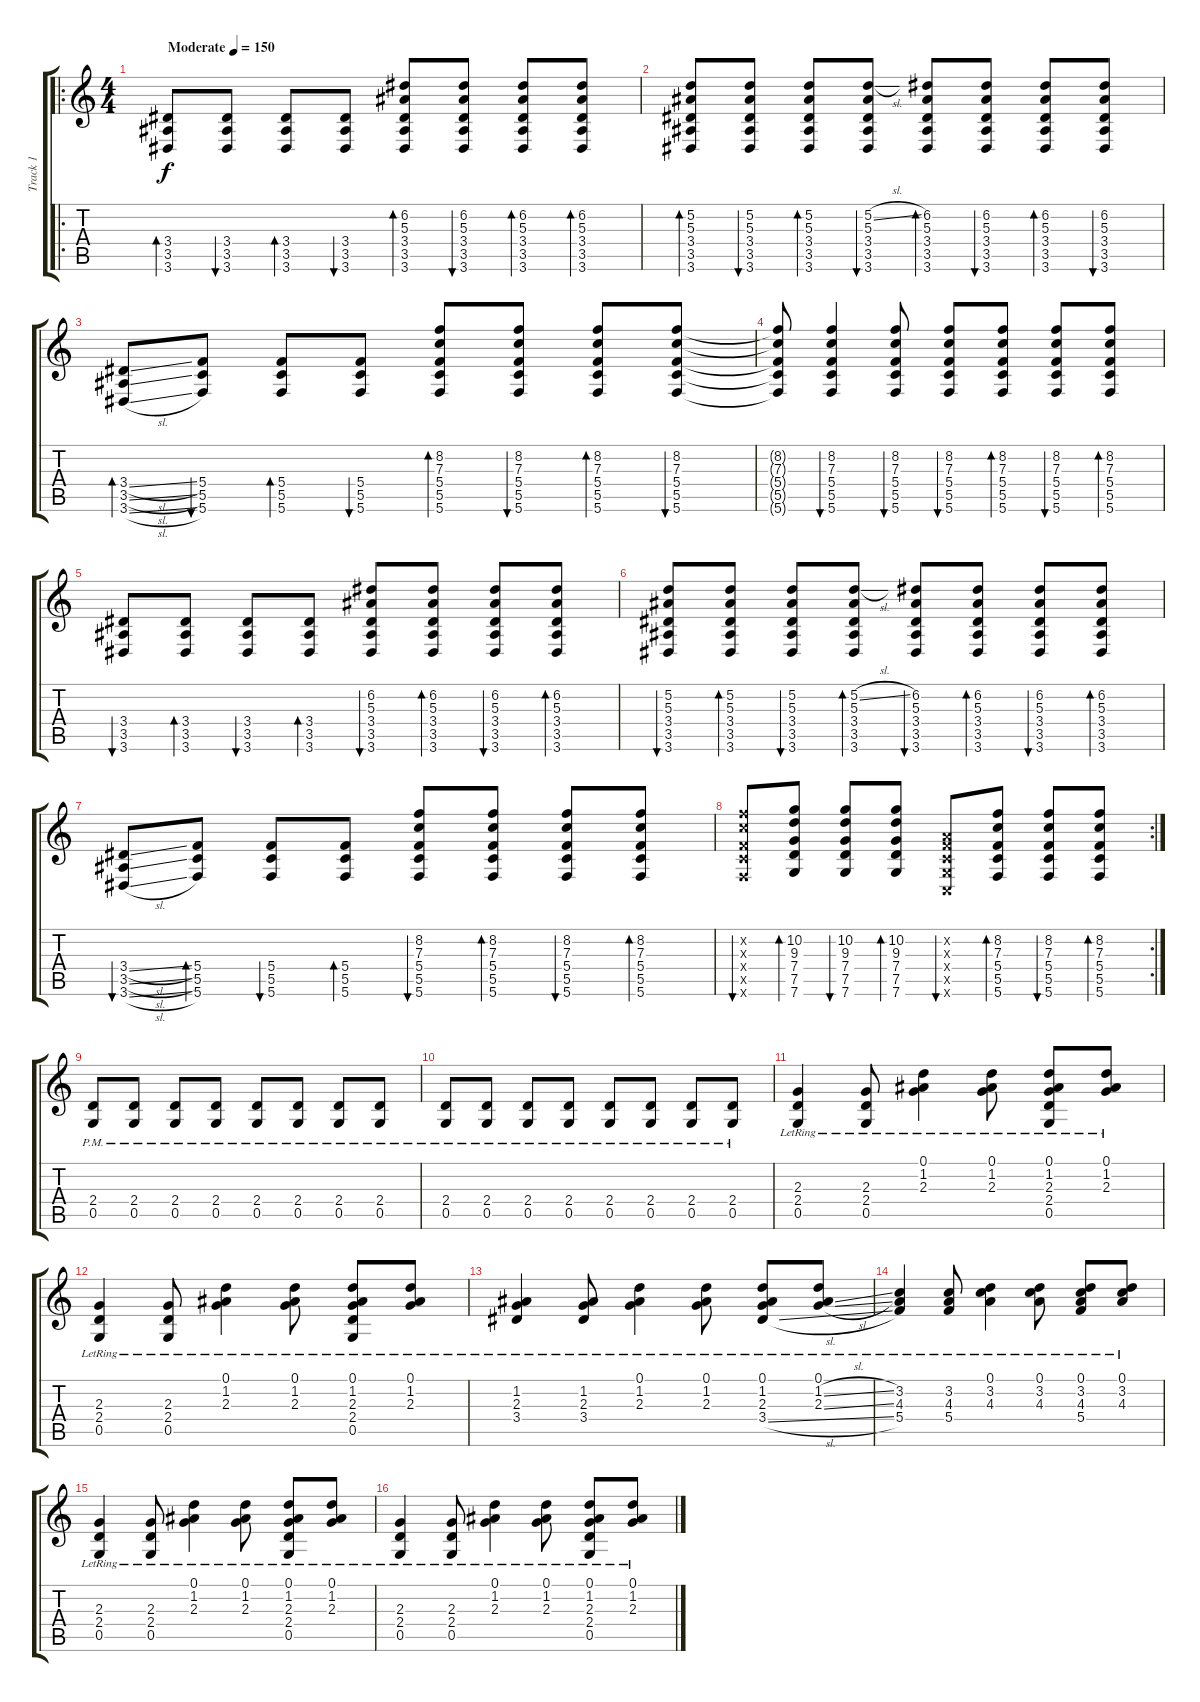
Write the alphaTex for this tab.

\track ("Track 1" "Track 1") {instrument acousticguitarsteel}
\staff {score tabs}
\tuning (D4 A3 F3 C3 G2 C2) {hide}
\ro
\ts (4 4)
\tempo (150 "Moderate")
\clef g2
\ks c
(3.4 3.5 3.6).8{bd 30 dy f instrument acousticguitarsteel} (3.4 3.5 3.6).8{bu 30} (3.4 3.5 3.6).8{bd 30} (3.4 3.5 3.6).8{bu 30} (6.2 5.3 3.4 3.5 3.6).8{bd 30} (6.2 5.3 3.4 3.5 3.6).8{bu 30} (6.2 5.3 3.4 3.5 3.6).8{bd 30} (6.2 5.3 3.4 3.5 3.6).8{bd 30} |
(5.2 5.3 3.4 3.5 3.6).8{bd 30} (5.2 5.3 3.4 3.5 3.6).8{bu 30} (5.2 5.3 3.4 3.5 3.6).8{bd 30} (5.2{sl} 5.3 3.4 3.5 3.6).8{bu 30} (6.2 5.3 3.4 3.5 3.6).8{bd 30} (6.2 5.3 3.4 3.5 3.6).8{bu 30} (6.2 5.3 3.4 3.5 3.6).8{bd 30} (6.2 5.3 3.4 3.5 3.6).8{bu 30} |
(3.4{sl} 3.5{sl} 3.6{sl}).8{bd 30} (5.4 5.5 5.6).8{bu 30} (5.4 5.5 5.6).8{bd 30} (5.4 5.5 5.6).8{bu 30} (8.2 7.3 5.4 5.5 5.6).8{bd 30} (8.2 7.3 5.4 5.5 5.6).8{bu 30} (8.2 7.3 5.4 5.5 5.6).8{bd 30} (8.2 7.3 5.4 5.5 5.6).8{bu 30} |
(8.2{t} 7.3{t} 5.4{t} 5.5{t} 5.6{t}).8 (8.2 7.3 5.4 5.5 5.6).4{bu 30} (8.2 7.3 5.4 5.5 5.6).8{bu 30} (8.2 7.3 5.4 5.5 5.6).8{bu 30} (8.2 7.3 5.4 5.5 5.6).8{bd 30} (8.2 7.3 5.4 5.5 5.6).8{bu 30} (8.2 7.3 5.4 5.5 5.6).8{bd 30} |
(3.4 3.5 3.6).8{bu 30} (3.4 3.5 3.6).8{bd 30} (3.4 3.5 3.6).8{bu 30} (3.4 3.5 3.6).8{bd 30} (6.2 5.3 3.4 3.5 3.6).8{bu 30} (6.2 5.3 3.4 3.5 3.6).8{bd 30} (6.2 5.3 3.4 3.5 3.6).8{bu 30} (6.2 5.3 3.4 3.5 3.6).8{bd 30} |
(5.2 5.3 3.4 3.5 3.6).8{bu 30} (5.2 5.3 3.4 3.5 3.6).8{bd 30} (5.2 5.3 3.4 3.5 3.6).8{bu 30} (5.2{sl} 5.3 3.4 3.5 3.6).8{bd 30} (6.2 5.3 3.4 3.5 3.6).8{bu 30} (6.2 5.3 3.4 3.5 3.6).8{bd 30} (6.2 5.3 3.4 3.5 3.6).8{bu 30} (6.2 5.3 3.4 3.5 3.6).8{bd 30} |
(3.4{sl} 3.5{sl} 3.6{sl}).8{bu 30} (5.4 5.5 5.6).8{bd 30} (5.4 5.5 5.6).8{bu 30} (5.4 5.5 5.6).8{bd 30} (8.2 7.3 5.4 5.5 5.6).8{bu 30} (8.2 7.3 5.4 5.5 5.6).8{bd 30} (8.2 7.3 5.4 5.5 5.6).8{bu 30} (8.2 7.3 5.4 5.5 5.6).8{bd 30} |
\rc 2
(8.2{x} 7.3{x} 5.4{x} 5.5{x} 5.6{x}).8{bu 30} (10.2 9.3 7.4 7.5 7.6).8{bd 30} (10.2 9.3 7.4 7.5 7.6).8{bu 30} (10.2 9.3 7.4 7.5 7.6).8{bd 30} (0.2{x} 0.3{x} 0.4{x} 0.5{x} 0.6{x}).8{bu 30} (8.2 7.3 5.4 5.5 5.6).8{bd 30} (8.2 7.3 5.4 5.5 5.6).8{bu 30} (8.2 7.3 5.4 5.5 5.6).8{bd 30} |
(2.4{pm} 0.5{pm}).8 (2.4{pm} 0.5{pm}).8 (2.4{pm} 0.5{pm}).8 (2.4{pm} 0.5{pm}).8 (2.4{pm} 0.5{pm}).8 (2.4{pm} 0.5{pm}).8 (2.4{pm} 0.5{pm}).8 (2.4{pm} 0.5{pm}).8 |
(2.4{pm} 0.5{pm}).8 (2.4{pm} 0.5{pm}).8 (2.4{pm} 0.5{pm}).8 (2.4{pm} 0.5{pm}).8 (2.4{pm} 0.5{pm}).8 (2.4{pm} 0.5{pm}).8 (2.4{pm} 0.5{pm}).8 (2.4{pm} 0.5{pm}).8 |
(2.3{lr} 2.4{lr} 0.5{lr}).4 (2.3{lr} 2.4{lr} 0.5{lr}).8 (0.1{lr} 1.2{lr} 2.3{lr}).4 (0.1{lr} 1.2{lr} 2.3{lr}).8 (0.1{lr} 1.2{lr} 2.3{lr} 2.4 0.5).8 (0.1{lr} 1.2{lr} 2.3{lr}).8 |
(2.3{lr} 2.4{lr} 0.5{lr}).4 (2.3{lr} 2.4{lr} 0.5{lr}).8 (0.1{lr} 1.2{lr} 2.3{lr}).4 (0.1{lr} 1.2{lr} 2.3{lr}).8 (0.1{lr} 1.2{lr} 2.3{lr} 2.4 0.5).8 (0.1{lr} 1.2{lr} 2.3{lr}).8 |
(1.2 2.3{lr} 3.4{lr}).4 (1.2 2.3{lr} 3.4{lr}).8 (0.1{lr} 1.2{lr} 2.3{lr}).4 (0.1{lr} 1.2{lr} 2.3{lr}).8 (0.1{lr} 1.2{lr} 2.3{lr} 3.4{sl}).8 (0.1{lr} 1.2{sl lr} 2.3{sl lr}).8 |
(3.2 4.3{lr} 5.4{lr}).4 (3.2 4.3{lr} 5.4{lr}).8 (0.1{lr} 3.2{lr} 4.3{lr}).4 (0.1{lr} 3.2{lr} 4.3{lr}).8 (0.1{lr} 3.2{lr} 4.3{lr} 5.4).8 (0.1{lr} 3.2{lr} 4.3{lr}).8 |
(2.3{lr} 2.4{lr} 0.5{lr}).4 (2.3{lr} 2.4{lr} 0.5{lr}).8 (0.1{lr} 1.2{lr} 2.3{lr}).4 (0.1{lr} 1.2{lr} 2.3{lr}).8 (0.1{lr} 1.2{lr} 2.3{lr} 2.4 0.5).8 (0.1{lr} 1.2{lr} 2.3{lr}).8 |
(2.3{lr} 2.4{lr} 0.5{lr}).4 (2.3{lr} 2.4{lr} 0.5{lr}).8 (0.1{lr} 1.2{lr} 2.3{lr}).4 (0.1{lr} 1.2{lr} 2.3{lr}).8 (0.1{lr} 1.2{lr} 2.3{lr} 2.4 0.5).8 (0.1{lr} 1.2{lr} 2.3{lr}).8
